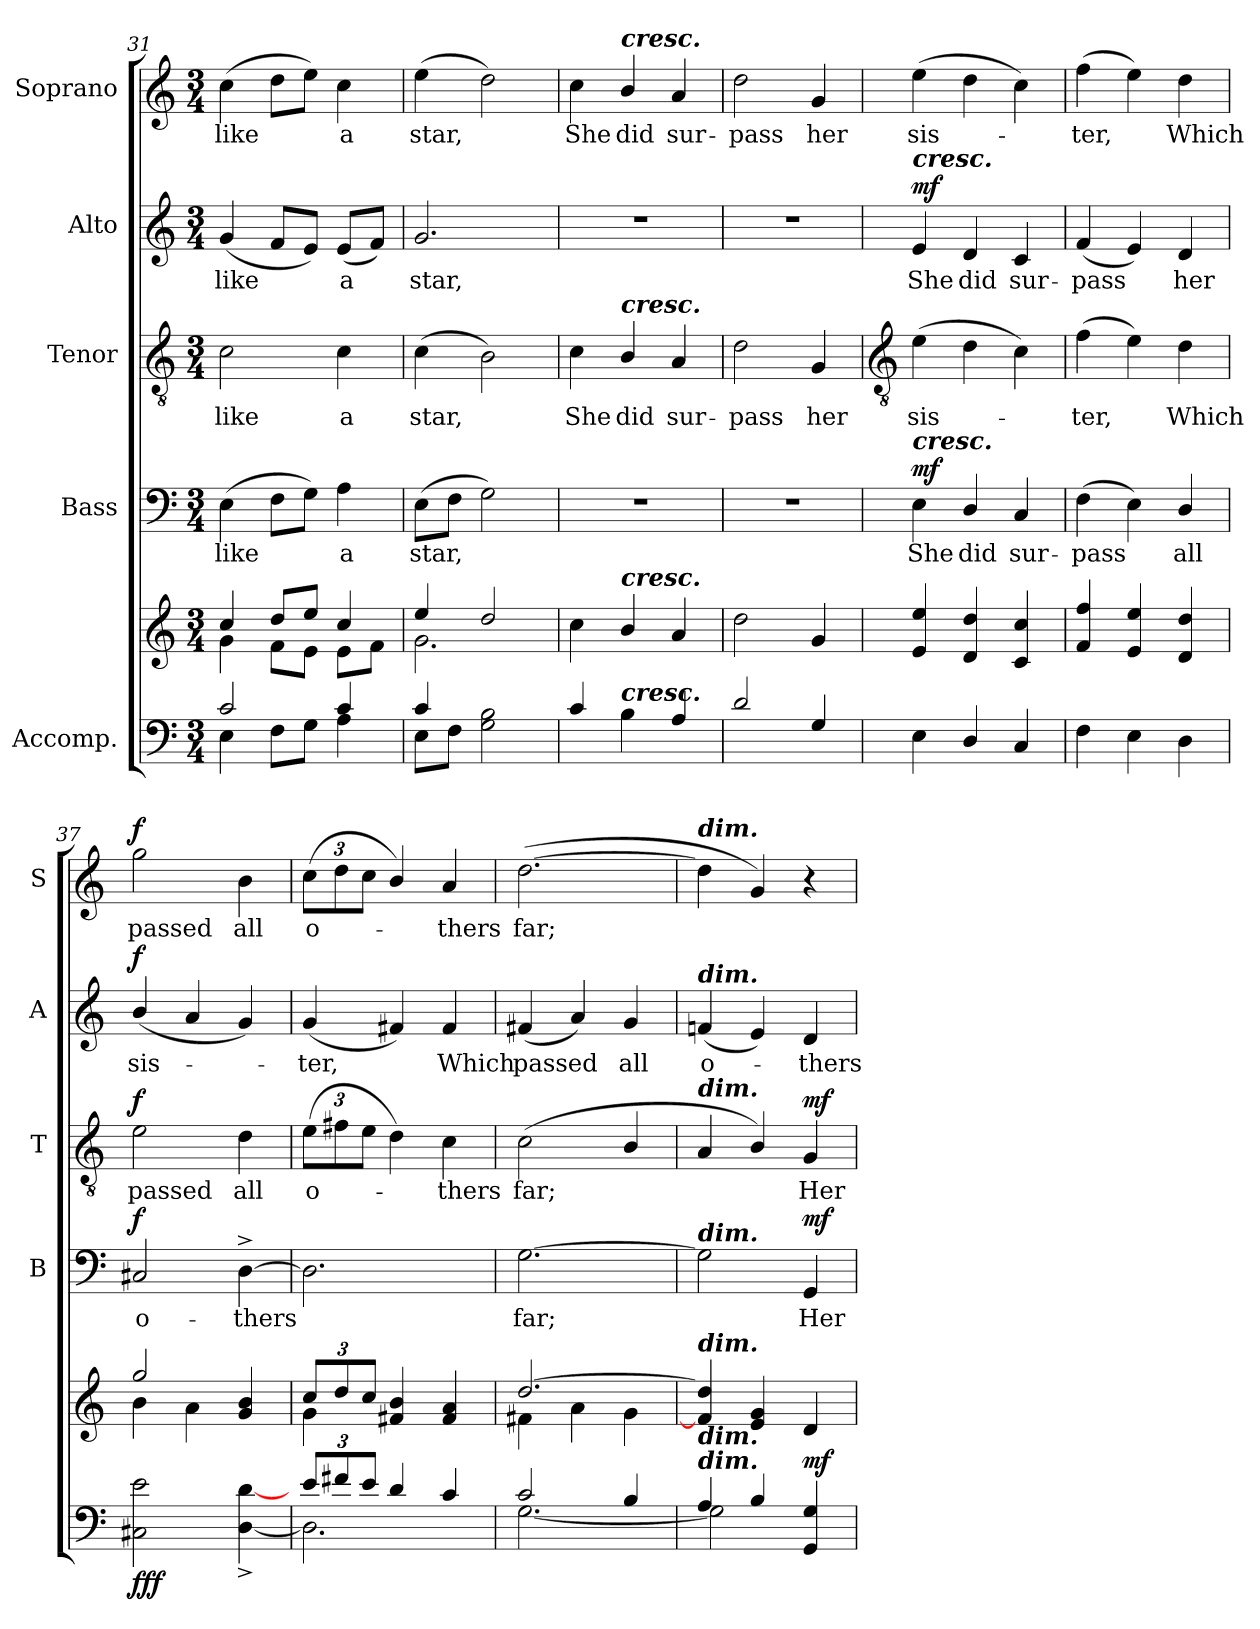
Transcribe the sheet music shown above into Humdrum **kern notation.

**kern	**kern	**dynam	**kern	**text	**dynam	**kern	**text	**dynam	**kern	**text	**dynam	**kern	**text	**dynam
*part5	*part5	*part5	*part4	*part4	*part4	*part3	*part3	*part3	*part2	*part2	*part2	*part1	*part1	*part1
*staff6	*staff5	*staff5/6	*staff4	*staff4	*staff4	*staff3	*staff3	*staff3	*staff2	*staff2	*staff2	*staff1	*staff1	*staff1
*I"Accomp.	*	*	*I"Bass	*	*	*I"Tenor	*	*	*I"Alto	*	*	*I"Soprano	*	*
*	*	*	*I'B	*	*	*I'T	*	*	*I'A	*	*	*I'S	*	*
*clefF4	*clefG2	*	*clefF4	*	*	*clefGv2	*	*	*clefG2	*	*	*clefG2	*	*
*k[]	*k[]	*	*k[]	*	*	*k[]	*	*	*k[]	*	*	*k[]	*	*
*C:	*C:	*	*C:	*	*	*C:	*	*	*C:	*	*	*C:	*	*
*M3/4	*M3/4	*	*M3/4	*	*	*M3/4	*	*	*M3/4	*	*	*M3/4	*	*
=31	=31	=31	=31	=31	=31	=31	=31	=31	=31	=31	=31	=31	=31	=31
*^	*^	*	*	*	*	*	*	*	*	*	*	*	*	*
!	!	!	!	!	!	!LO:LY:b	!	!	!LO:LY:b	!	!	!LO:LY:b	!	!	!LO:LY:b	!
2c/	4E\	4cc/	4g\	.	(>4E	like	.	2c	like	.	(<4g	like	.	(>4cc	like	.
.	8F\L	8dd/L	8f\L	.	8FL	.	.	.	.	.	8fL	.	.	8ddL	.	.
.	8G\J	8ee/J	8e\J	.	8GJ)	.	.	.	.	.	8eJ)	.	.	8eeJ)	.	.
!	!	!	!	!	!	!LO:LY:b	!	!	!LO:LY:b	!	!	!LO:LY:b	!	!	!LO:LY:b	!
4c/	4A\	4cc/	8e\L	.	4A	a	.	4c	a	.	(<8eL	a	.	4cc	a	.
.	.	.	8f\J	.	.	.	.	.	.	.	8fJ)	.	.	.	.	.
=32	=32	=32	=32	=32	=32	=32	=32	=32	=32	=32	=32	=32	=32	=32	=32	=32
!	!	!	!	!	!	!LO:LY:b	!	!	!LO:LY:b	!	!	!LO:LY:b	!	!	!LO:LY:b	!
4c/	8E\L	4ee/	2.g\	.	(>8EL	star,	.	(>4c	star,	.	2.g	star,	.	(>4ee	star,	.
.	8F\J	.	.	.	8FJ	.	.	.	.	.	.	.	.	.	.	.
2G 2B	2ryy	2dd/	.	.	2G)	.	.	2B)	.	.	.	.	.	2dd)	.	.
=33	=33	=33	=33	=33	=33	=33	=33	=33	=33	=33	=33	=33	=33	=33	=33	=33
!	!LO:N:vis=1	!	!	!	!LO:N:vis=1	!	!	!	!LO:LY:b	!	!LO:N:vis=1	!	!	!	!LO:LY:b	!
4c	2.ryy	4cc\	2.ryy	.	2.r	.	.	4c	She	.	2.r	.	.	4cc	She	.
!	!	!	!	!	!	!	!	!	!	!	!	!	!	!LO:TX:a:Bi:t=cresc.	!	!
!	!	!	!	!	!	!	!	!LO:TX:a:Bi:t=cresc.	!	!	!	!	!	!	!	!
!	!	!LO:TX:a:Bi:t=cresc.	!	!	!	!	!	!	!	!	!	!	!	!	!	!
!LO:TX:a:Bi:t=cresc.	!	!	!	!	!	!	!	!	!	!	!	!	!	!	!	!
!	!	!	!	!	!	!	!	!	!LO:LY:b	!	!	!	!	!	!LO:LY:b	!
4B\	.	4b/	.	.	.	.	.	4B/	did	.	.	.	.	4b/	did	.
!	!	!	!	!	!	!	!	!	!LO:LY:b	!	!	!	!	!	!LO:LY:b	!
4A	.	4a/	.	.	.	.	.	4A	sur-	.	.	.	.	4a	sur-	.
=34	=34	=34	=34	=34	=34	=34	=34	=34	=34	=34	=34	=34	=34	=34	=34	=34
!	!LO:N:vis=1	!	!	!	!LO:N:vis=1	!	!	!	!LO:LY:b	!	!LO:N:vis=1	!	!	!	!LO:LY:b	!
2d	2.ryy	2dd\	2.ryy	.	2.r	.	.	2d	-pass	.	2.r	.	.	2dd	-pass	.
!	!	!	!	!	!	!	!	!	!LO:LY:b	!	!	!	!	!	!LO:LY:b	!
4G	.	4g/	.	.	.	.	.	4G	her	.	.	.	.	4g	her	.
!!LO:LB:g=z
=35	=35	=35	=35	=35	=35	=35	=35	=35	=35	=35	=35	=35	=35	=35	=35	=35
*	*	*	*	*	*	*	*	*clefGv2	*	*	*	*	*	*	*	*
!	!	!	!	!	!	!	!	!	!	!	!LO:TX:a:Bi:t=cresc.	!	!	!	!	!
!	!	!	!	!	!LO:TX:a:Bi:t=cresc.	!	!	!	!	!	!	!	!	!	!	!
!	!LO:N:vis=1	!	!	!	!	!LO:LY:b	!LO:DY:b	!	!LO:LY:b	!	!	!LO:LY:b	!LO:DY:b	!	!LO:LY:b	!
4E\	2.ryy	4e/ 4ee/	2.ryy	.	4E	She	mf	(>4e	sis-	.	4e	She	mf	(>4ee	sis-	.
!	!	!	!	!	!	!LO:LY:b	!	!	!	!	!	!LO:LY:b	!	!	!	!
4D/	.	4d/ 4dd/	.	.	4D/	did	.	4d	.	.	4d	did	.	4dd	.	.
!	!	!	!	!	!	!LO:LY:b	!	!	!	!	!	!LO:LY:b	!	!	!	!
4C/	.	4c/ 4cc/	.	.	4C	sur-	.	4c)	.	.	4c	sur-	.	4cc)	.	.
=36	=36	=36	=36	=36	=36	=36	=36	=36	=36	=36	=36	=36	=36	=36	=36	=36
!	!LO:N:vis=1	!	!	!	!	!LO:LY:b	!	!	!LO:LY:b	!	!	!LO:LY:b	!	!	!LO:LY:b	!
4F\	2.ryy	4f/ 4ff/	2.ryy	.	(>4F	-pass	.	(>4f	ter,	.	(<4f	-pass	.	(>4ff	ter,	.
4E\	.	4e/ 4ee/	.	.	4E)	.	.	4e)	.	.	4e)	.	.	4ee)	.	.
!	!	!	!	!	!	!LO:LY:b	!	!	!LO:LY:b	!	!	!LO:LY:b	!	!	!LO:LY:b	!
4D\	.	4d/ 4dd/	.	.	4D/	all	.	4d	Which	.	4d	her	.	4dd	Which	.
=37	=37	=37	=37	=37	=37	=37	=37	=37	=37	=37	=37	=37	=37	=37	=37	=37
!	!	!	!	!LO:DY:b=2	!	!LO:LY:b	!	!	!LO:LY:b	!	!	!LO:LY:b	!	!	!LO:LY:b	!
!	!	!	!	!LO:DY:n=1:b	!	!	!	!	!	!	!	!	!	!	!	!
!	!	!	!	!LO:DY:n=2:b	!	!	!LO:DY:b	!	!	!LO:DY:b	!	!	!LO:DY:b	!	!	!LO:DY:b
2.ryy	2C#X\ 2e\	2gg/	4b\	f f f	2C#X	o-	f	2e	passed	f	(<4b/	sis-	f	2gg	passed	f
.	.	.	4a\	.	.	.	.	.	.	.	4a	.	.	.	.	.
!	!	!	!	!	!	!LO:LY:b	!	!	!LO:LY:b	!	!	!	!	!	!LO:LY:b	!
.	[4D\^ [4d\^	4g/ 4b/	4ryy	.	[4D^	-thers	.	4d	all	.	4g)	.	.	4b	all	.
=38	=38	=38	=38	=38	=38	=38	=38	=38	=38	=38	=38	=38	=38	=38	=38	=38
!	!	!	!	!	!	!	!	!	!LO:LY:b	!	!	!LO:LY:b	!	!	!LO:LY:b	!
12e/L	2.D\]	12cc/L	4g\	.	2.D]	.	.	(>12eL	o-	.	(<4g	ter,	.	(>12ccL	o-	.
12f#X/	.	12dd/	.	.	.	.	.	12f#X	.	.	.	.	.	12dd	.	.
12e/J	.	12cc/J	.	.	.	.	.	12eJ	.	.	.	.	.	12ccJ	.	.
4d/	.	4f#X/ 4b/	2ryy	.	.	.	.	4d)	.	.	4f#X)	.	.	4b/)	.	.
!	!	!	!	!	!	!	!	!	!LO:LY:b	!	!	!LO:LY:b	!	!	!LO:LY:b	!
4c/	.	4f#/ 4a/	.	.	.	.	.	4c	thers	.	4f#	Which	.	4a	thers	.
=39	=39	=39	=39	=39	=39	=39	=39	=39	=39	=39	=39	=39	=39	=39	=39	=39
!	!	!	!	!	!	!LO:LY:b	!	!	!LO:LY:b	!	!	!LO:LY:b	!	!	!LO:LY:b	!
2c/	[2.G\	[2.dd/	4f#X\	.	[2.G	far;	.	(<2c	far;	.	(<4f#X	passed	.	(<[2.dd	far;	.
.	.	.	4a\	.	.	.	.	.	.	.	4a)	.	.	.	.	.
!	!	!	!	!	!	!	!	!	!	!	!	!LO:LY:b	!	!	!	!
4B/	.	.	4g\	.	.	.	.	4B/	.	.	4g	all	.	.	.	.
=40	=40	=40	=40	=40	=40	=40	=40	=40	=40	=40	=40	=40	=40	=40	=40	=40
!	!	!	!	!	!	!	!	!	!	!	!	!	!	!LO:TX:a:Bi:t=dim.	!	!
!	!	!	!	!	!	!	!	!	!	!	!LO:TX:a:Bi:t=dim.	!	!	!	!	!
!	!	!	!	!	!	!	!	!LO:TX:a:Bi:t=dim.	!	!	!	!	!	!	!	!
!	!	!	!	!	!LO:TX:a:Bi:t=dim.	!	!	!	!	!	!	!	!	!	!	!
!	!	!LO:TX:a:Bi:t=dim.	!	!	!	!	!	!	!	!	!	!	!	!	!	!
!LO:TX:a:Bi:t=dim.	!	!	!	!	!	!	!	!	!	!	!	!	!	!	!	!
!LO:TX:a:Bi:t=dim.	!	!	!	!	!	!	!	!	!	!	!	!	!	!	!	!
!	!	!	!	!	!	!	!	!	!	!	!	!LO:LY:b	!	!	!	!
4A/	2G\]	4fn/] 4dd/]	2.ryy	.	2G]	.	.	4A	.	.	(<4fn	o-	.	4dd]	.	.
4B/	.	4e/ 4g/	.	.	.	.	.	4B/)	.	.	4e)	.	.	4g)	.	.
!	!	!	!	!LO:DY:a=2	!	!LO:LY:b	!LO:DY:b	!	!LO:LY:b	!LO:DY:b	!	!LO:LY:b	!	!	!	!
4GG/ 4G/	4ryy	4d/	.	mf	4GG	Her	mf	4G	Her	mf	4d	thers	.	4r	.	.
*v	*v	*	*	*	*	*	*	*	*	*	*	*	*	*	*	*
*	*v	*v	*	*	*	*	*	*	*	*	*	*	*	*	*
=	=	=	=	=	=	=	=	=	=	=	=	=	=	=
*-	*-	*-	*-	*-	*-	*-	*-	*-	*-	*-	*-	*-	*-	*-
